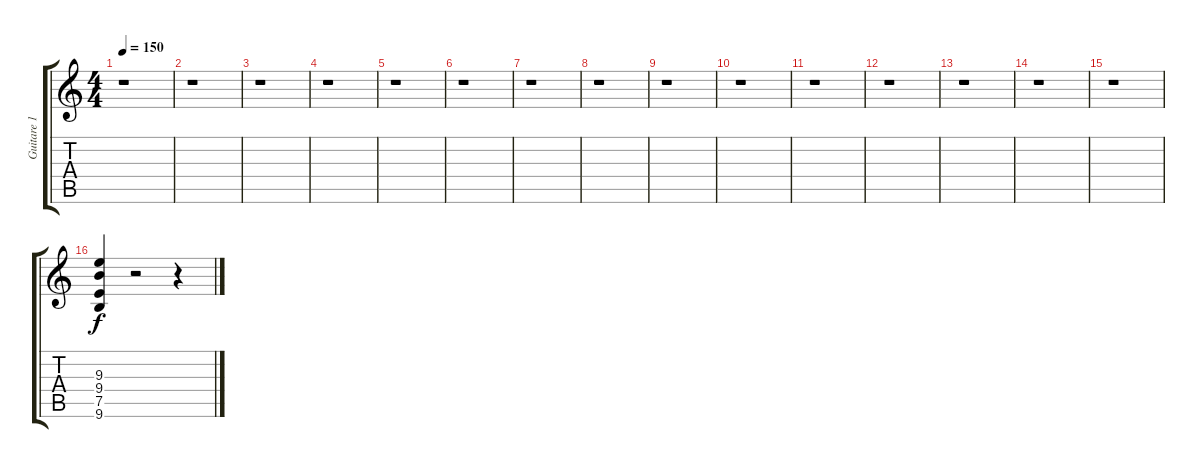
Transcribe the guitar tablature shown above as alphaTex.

\track ("Guitare 1" "Guitare 1") {instrument overdrivenguitar}
\staff {score tabs}
\tuning (E4 B3 G3 D3 A2 D2) {hide}
\ts (4 4)
\tempo 150
\clef g2
\ks c
r.1{dy f} |
r.1 |
r.1 |
r.1 |
r.1 |
r.1 |
r.1 |
r.1 |
r.1 |
r.1 |
r.1 |
r.1 |
r.1 |
r.1 |
r.1 |
(9.3 9.4 7.5 9.6).4 r.2 r.4
